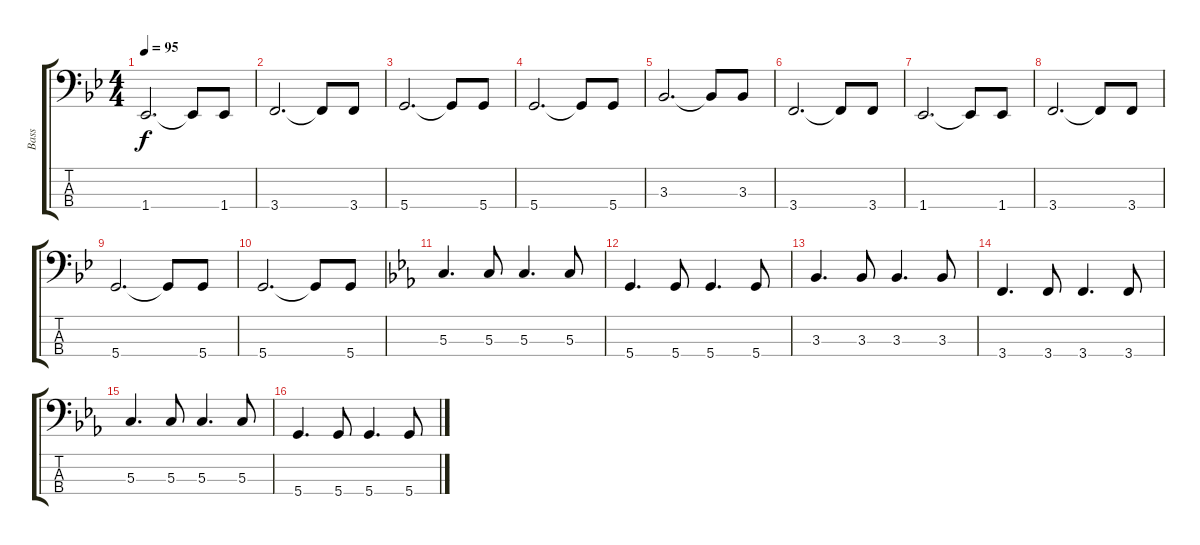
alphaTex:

\track ("Bass" "Bass") {instrument electricbasspick}
\staff {score tabs}
\tuning (F2 C2 G1 D1) {hide}
\ts (4 4)
\tempo 95
\clef f4
\ks gminor
1.4.2{d dy f} 1.4{t}.8 1.4.8 |
3.4.2{d} 3.4{t}.8 3.4.8 |
5.4.2{d} 5.4{t}.8 5.4.8 |
5.4.2{d} 5.4{t}.8 5.4.8 |
3.3.2{d} 3.3{t}.8 3.3.8 |
3.4.2{d} 3.4{t}.8 3.4.8 |
1.4.2{d} 1.4{t}.8 1.4.8 |
3.4.2{d} 3.4{t}.8 3.4.8 |
5.4.2{d} 5.4{t}.8 5.4.8 |
5.4.2{d} 5.4{t}.8 5.4.8 |
\ks cminor
5.3.4{d} 5.3.8 5.3.4{d} 5.3.8 |
5.4.4{d} 5.4.8 5.4.4{d} 5.4.8 |
3.3.4{d} 3.3.8 3.3.4{d} 3.3.8 |
3.4.4{d} 3.4.8 3.4.4{d} 3.4.8 |
5.3.4{d} 5.3.8 5.3.4{d} 5.3.8 |
5.4.4{d} 5.4.8 5.4.4{d} 5.4.8
